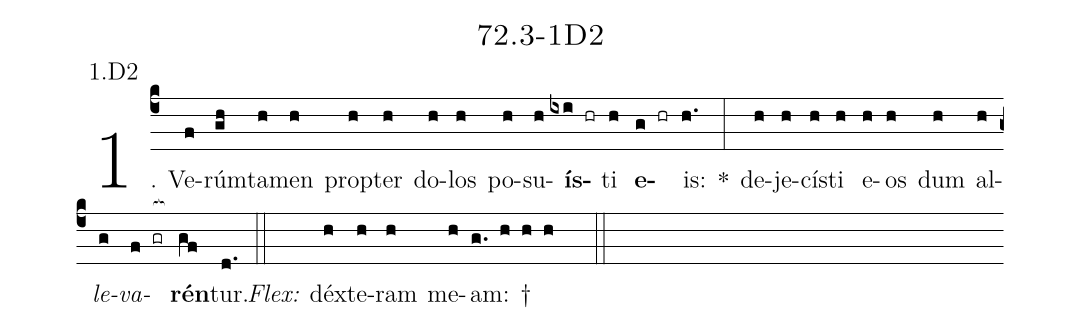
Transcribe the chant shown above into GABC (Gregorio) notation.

name: 72.3-1D2;
annotation: 1.D2;
%%
(c4)1. Ve(f)rúm(gh)ta(h)men(h) prop(h)ter(h) do(h)los(h) po(h)su(h)<b>ís</b>(ixi hr)ti(h) <b>e</b>(g hr)is:(h.) *(:) de(h)je(h)cís(h)ti(h) e(h)os(h) dum(h) al(h)<i>le</i>(g)<i>va</i>(f gr[ocb:1{])<b>rén</b>(gf[ocb:0}])tur.(d.) (::)
<i>Flex:</i>()  déx(h)te(h)ram(h) me(h)am: †(g. h h h  ::)

%E(h) u(h) o(g) u(f) a(gf) e.(d.) (::)
